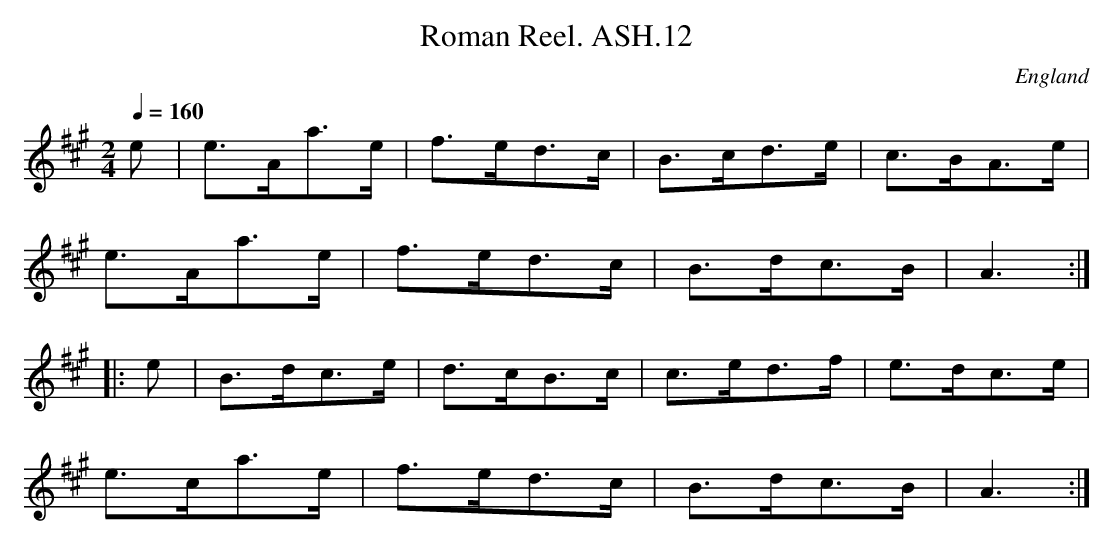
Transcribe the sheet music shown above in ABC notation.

X:1
T:Roman Reel. ASH.12
L:1/8
M:2/4
O:England
Q:1/4=160
K:A
e | e>Aa>e | f>ed>c | B>cd>e | c>BA>e|!
e>Aa>e | f>ed>c | B>dc>B | A3 :|!
|:e | B>dc>e | d>cB>c | c>ed>f | e>dc>e |!
e>ca>e | f>ed>c | B>dc>B | A3 :|
